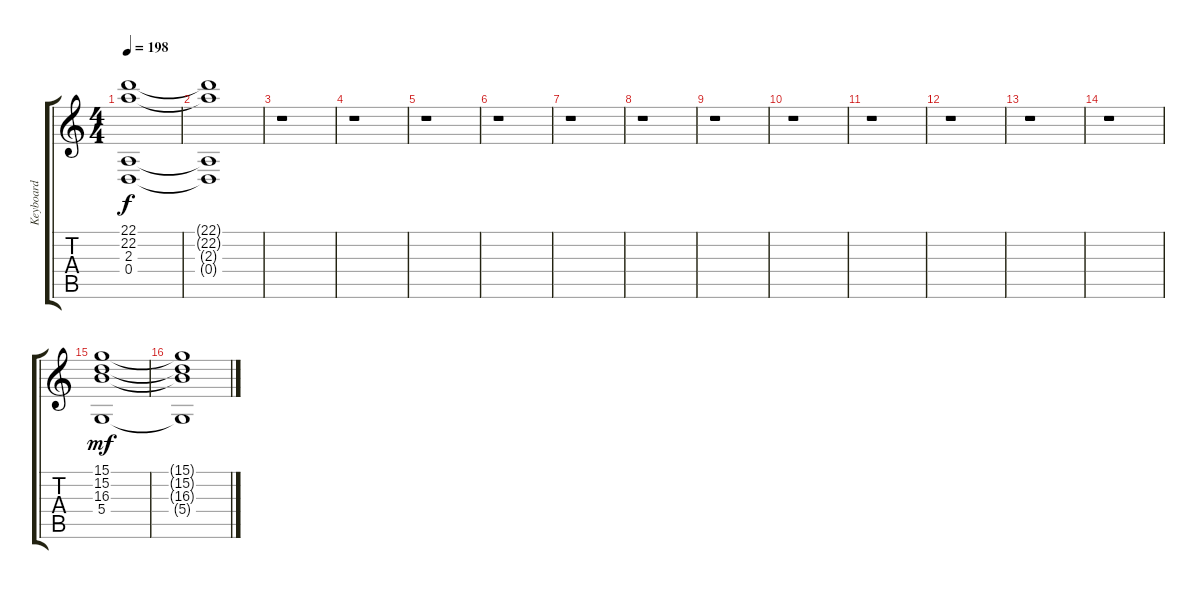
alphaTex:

\track ("Keyboard" "Keyboard") {instrument rockorgan}
\staff {score tabs}
\tuning (E4 B3 G3 D3 A2 E2) {hide}
\ts (4 4)
\tempo 198
\clef g2
\ks c
(22.1{t} 22.2{t} 2.3{t} 0.4{t}).1{dy f} |
(22.1{t} 22.2{t} 2.3{t} 0.4{t}).1 |
r.1 |
r.1 |
r.1 |
r.1 |
r.1 |
r.1 |
r.1 |
r.1 |
r.1 |
r.1 |
r.1 |
r.1 |
(15.1 15.2 16.3 5.4).1{dy mf} |
(15.1{t} 15.2{t} 16.3{t} 5.4{t}).1
